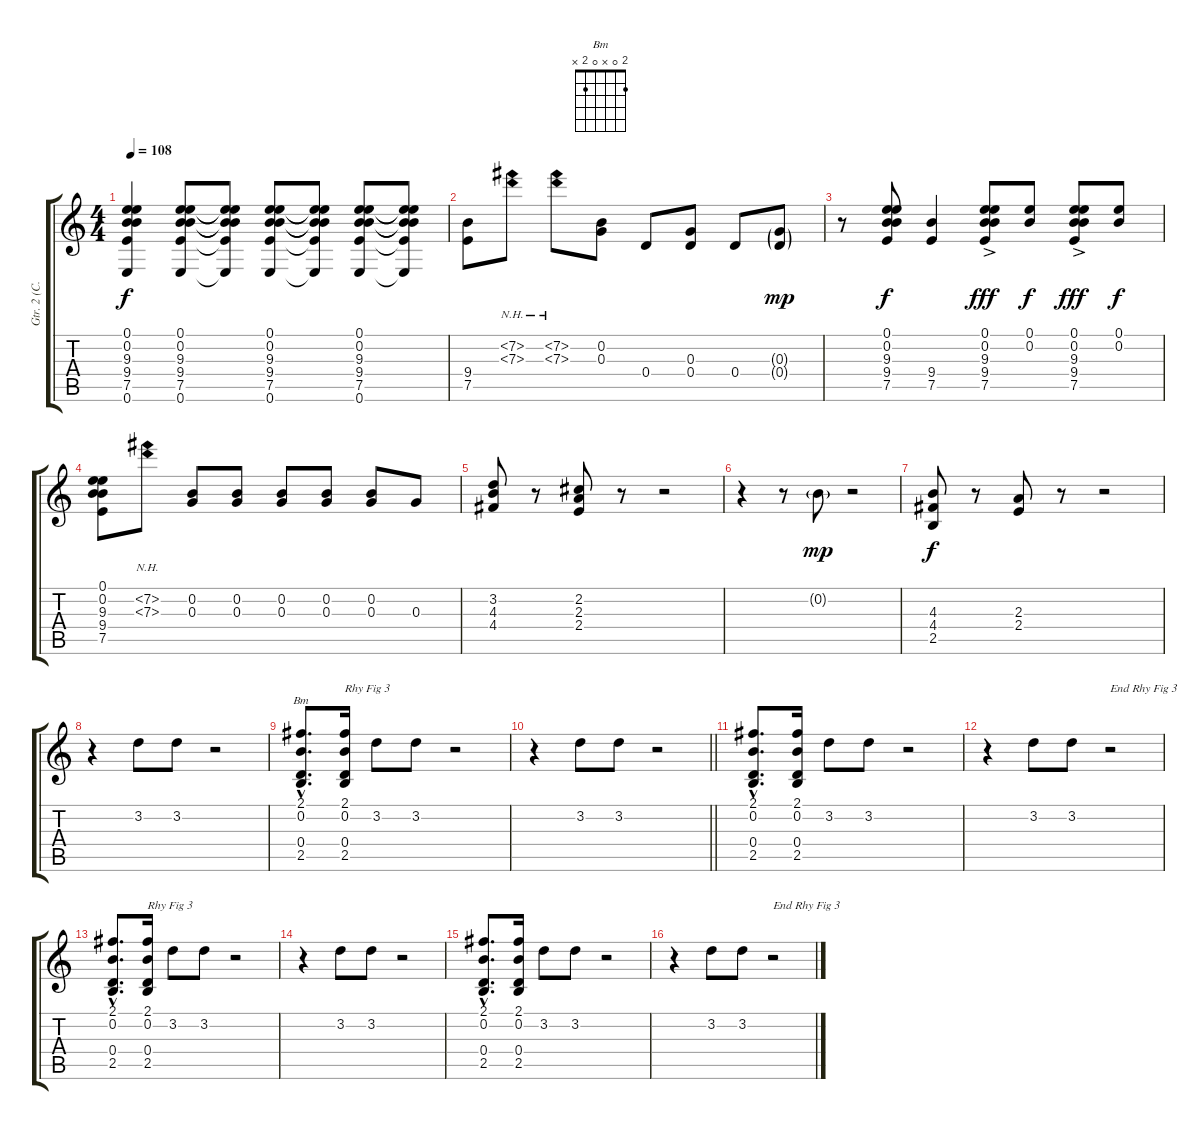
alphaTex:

\track ("Gtr. 2 (C. Hynde)" "Gtr. 2 (C.") {instrument electricguitarclean}
\staff {score tabs}
\tuning (E4 B3 G3 D3 A2 E2) {hide}
\chord ("Bm" 2 0 x 0 2 x)
\ts (4 4)
\tempo 108
\clef g2
\ks c
(0.1{t} 0.2{t} 9.3{t} 9.4{t} 7.5{t} 0.6{t}).4{dy f} (0.1 0.2 9.3 9.4 7.5 0.6).8 (0.1{t} 0.2{t} 9.3{t} 9.4{t} 7.5{t} 0.6{t}).8 (0.1 0.2 9.3 9.4 7.5 0.6).8 (0.1{t} 0.2{t} 9.3{t} 9.4{t} 7.5{t} 0.6{t}).8 (0.1 0.2 9.3 9.4 7.5 0.6).8 (0.1{t} 0.2{t} 9.3{t} 9.4{t} 7.5{t} 0.6{t}).8 |
(9.4 7.5).8 (7.2{nh} 7.3{nh}).8 (7.2{nh} 7.3{nh}).8 (0.2 0.3).8 0.4.8 (0.3 0.4).8 0.4.8 (0.3{g} 0.4{g}).8{dy mp} |
r.8 (0.1 0.2 9.3 9.4 7.5).8{dy f} (9.4 7.5).4 (0.1{ac} 0.2{ac} 9.3{ac} 9.4{ac} 7.5{ac}).8{dy fff} (0.1 0.2).8{dy f} (0.1{ac} 0.2{ac} 9.3{ac} 9.4{ac} 7.5{ac}).8{dy fff} (0.1 0.2).8{dy f} |
(0.1 0.2 9.3 9.4 7.5).8 (7.2{nh} 7.3{nh}).8 (0.2 0.3).8 (0.2 0.3).8 (0.2 0.3).8 (0.2 0.3).8 (0.2 0.3).8 0.3.8 |
(3.2 4.3 4.4).8 r.8 (2.2 2.3 2.4).8 r.8 r.2 |
r.4 r.8 0.2{g}.8{dy mp} r.2 |
(4.3 4.4 2.5).8{dy f} r.8 (2.3 2.4).8 r.8 r.2 |
r.4 3.2.8 3.2.8 r.2 |
(2.1{hac} 0.2{hac} 0.4{hac} 2.5{hac}).8{d ch "Bm"} (2.1 0.2 0.4 2.5).16{txt "Rhy Fig 3"} 3.2.8 3.2.8 r.2 |
\barLineRight lightlight
r.4 3.2.8 3.2.8 r.2 |
(2.1{hac} 0.2{hac} 0.4{hac} 2.5{hac}).8{d} (2.1 0.2 0.4 2.5).16 3.2.8 3.2.8 r.2 |
r.4 3.2.8 3.2.8 r.2{txt "End Rhy Fig 3"} |
(2.1{hac} 0.2{hac} 0.4{hac} 2.5{hac}).8{d} (2.1 0.2 0.4 2.5).16{txt "Rhy Fig 3"} 3.2.8 3.2.8 r.2 |
r.4 3.2.8 3.2.8 r.2 |
(2.1{hac} 0.2{hac} 0.4{hac} 2.5{hac}).8{d} (2.1 0.2 0.4 2.5).16 3.2.8 3.2.8 r.2 |
r.4 3.2.8 3.2.8 r.2{txt "End Rhy Fig 3"}
